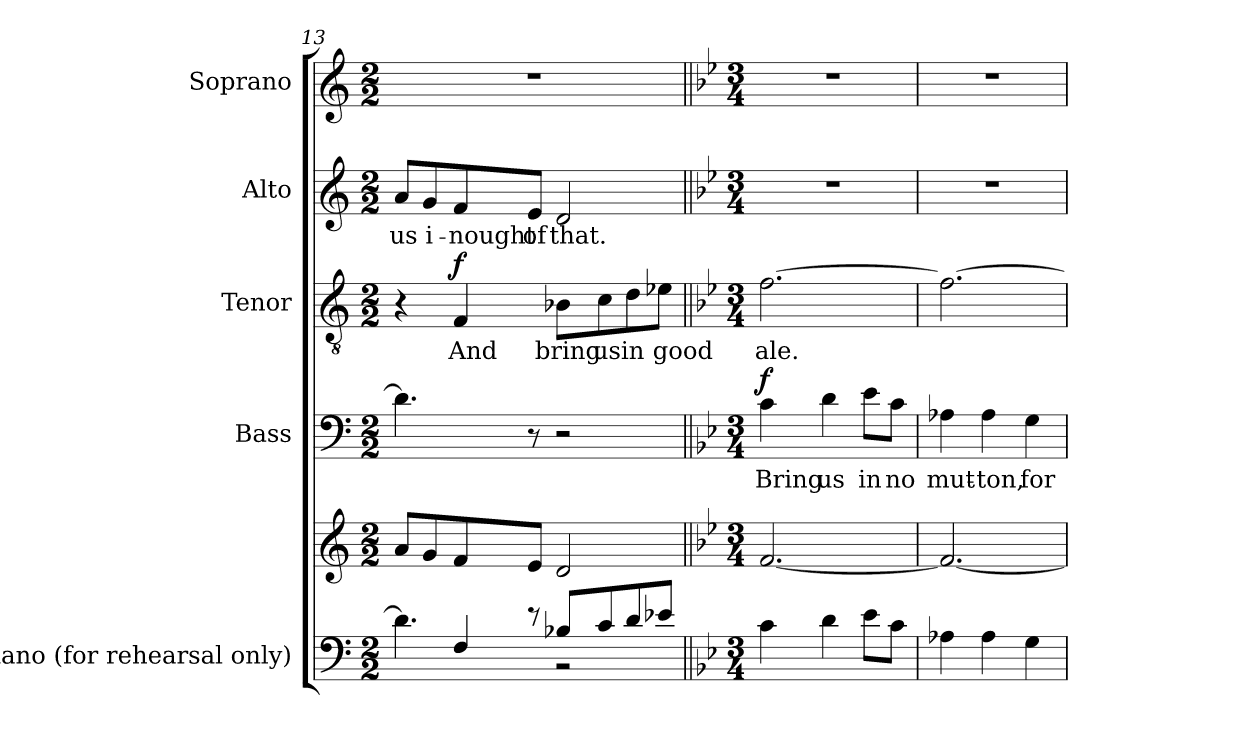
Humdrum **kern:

**kern	**kern	**kern	**text	**dynam	**kern	**text	**dynam	**kern	**text	**kern
*part5	*part5	*part4	*part4	*part4	*part3	*part3	*part3	*part2	*part2	*part1
*staff6	*staff5	*staff4	*staff4	*staff4	*staff3	*staff3	*staff3	*staff2	*staff2	*staff1
*I"Piano (for  rehearsal  only)	*	*I"Bass	*	*	*I"Tenor	*	*	*I"Alto	*	*I"Soprano
*I'Pno.	*	*I'B.	*	*	*I'T.	*	*	*I'A.	*	*I'S.
*clefF4	*clefG2	*clefF4	*	*	*clefGv2	*	*	*clefG2	*	*clefG2
*	*	*	*	*	*ITrd7c12	*	*	*	*	*
*k[]	*k[]	*k[]	*	*	*k[]	*	*	*k[]	*	*k[]
*C:	*C:	*C:	*	*	*C:	*	*	*C:	*	*C:
*M2/2	*M2/2	*M2/2	*	*	*M2/2	*	*	*M2/2	*	*M2/2
=13	=13	=13	=13	=13	=13	=13	=13	=13	=13	=13
*^	*	*	*	*	*	*	*	*	*	*
!	!	!	!	!	!	!	!	!	!	!LO:LY:b:color=#000000	!
4.di\]	4ryy	8ai/L	4.di\]	.	.	4r	.	.	8ai/L	us	1r
!	!	!	!	!	!	!	!	!	!	!LO:LY:b:color=#000000	!
.	.	8gi/	.	.	.	.	.	.	8gi/	i-	.
!	!	!	!	!	!	!	!LO:LY:b:color=#000000	!	!	!	!
!	!	!	!	!	!	!	!	!	!	!LO:LY:b:color=#000000	!
.	4Fi/	8fi/	.	.	.	4FFi/	And	f	8fi/	-nought	.
!	!	!	!	!	!	!	!	!	!	!LO:LY:b:color=#000000	!
8r	.	8ei/J	8r	.	.	.	.	.	8ei/J	of	.
!	!	!	!	!	!	!	!LO:LY:b:color=#000000	!	!	!	!
!	!	!	!	!	!	!	!	!	!	!LO:LY:b:color=#000000	!
8B-Xi/L	2r	2di/	2r	.	.	8BB-Xi\L	bring	.	2di/	that.	.
!	!	!	!	!	!	!	!LO:LY:b:color=#000000	!	!	!	!
8ci/	.	.	.	.	.	8Ci\	us	.	.	.	.
!	!	!	!	!	!	!	!LO:LY:b:color=#000000	!	!	!	!
8di/	.	.	.	.	.	8Di\	in	.	.	.	.
!	!	!	!	!	!	!	!LO:LY:b:color=#000000	!	!	!	!
8e-Xi/J	.	.	.	.	.	8E-Xi\J	good	.	.	.	.
*v	*v	*	*	*	*	*	*	*	*	*	*
=14||	=14||	=14||	=14||	=14||	=14||	=14||	=14||	=14||	=14||	=14||
*k[b-e-]	*k[b-e-]	*k[b-e-]	*	*	*k[b-e-]	*	*	*k[b-e-]	*	*k[b-e-]
*B-:	*B-:	*B-:	*	*	*B-:	*	*	*B-:	*	*B-:
*M3/4	*M3/4	*M3/4	*	*	*M3/4	*	*	*M3/4	*	*M3/4
!	!	!	!LO:LY:b:color=#000000	!	!	!	!	!	!	!
!	!	!	!	!	!	!LO:LY:b:color=#000000	!	!LO:N:vis=1	!	!LO:N:vis=1
4ci\	[2.fi/	4ci\	Bring	f	[2.Fi\	ale.	.	2.r	.	2.r
!	!	!	!LO:LY:b:color=#000000	!	!	!	!	!	!	!
4di\	.	4di\	us	.	.	.	.	.	.	.
!	!	!	!LO:LY:b:color=#000000	!	!	!	!	!	!	!
8e-i\L	.	8e-i\L	in	.	.	.	.	.	.	.
!	!	!	!LO:LY:b:color=#000000	!	!	!	!	!	!	!
8ci\J	.	8ci\J	no	.	.	.	.	.	.	.
=15	=15	=15	=15	=15	=15	=15	=15	=15	=15	=15
!	!	!	!LO:LY:b:color=#000000	!	!	!	!	!LO:N:vis=1	!	!LO:N:vis=1
4A-Xi\	2.fi/_	4A-Xi\	mut-	.	2.Fi\_	.	.	2.r	.	2.r
!	!	!	!LO:LY:b:color=#000000	!	!	!	!	!	!	!
4A-i\	.	4A-i\	-ton,	.	.	.	.	.	.	.
!	!	!	!LO:LY:b:color=#000000	!	!	!	!	!	!	!
4Gi\	.	4Gi\	for	.	.	.	.	.	.	.
=	=	=	=	=	=	=	=	=	=	=
*-	*-	*-	*-	*-	*-	*-	*-	*-	*-	*-
